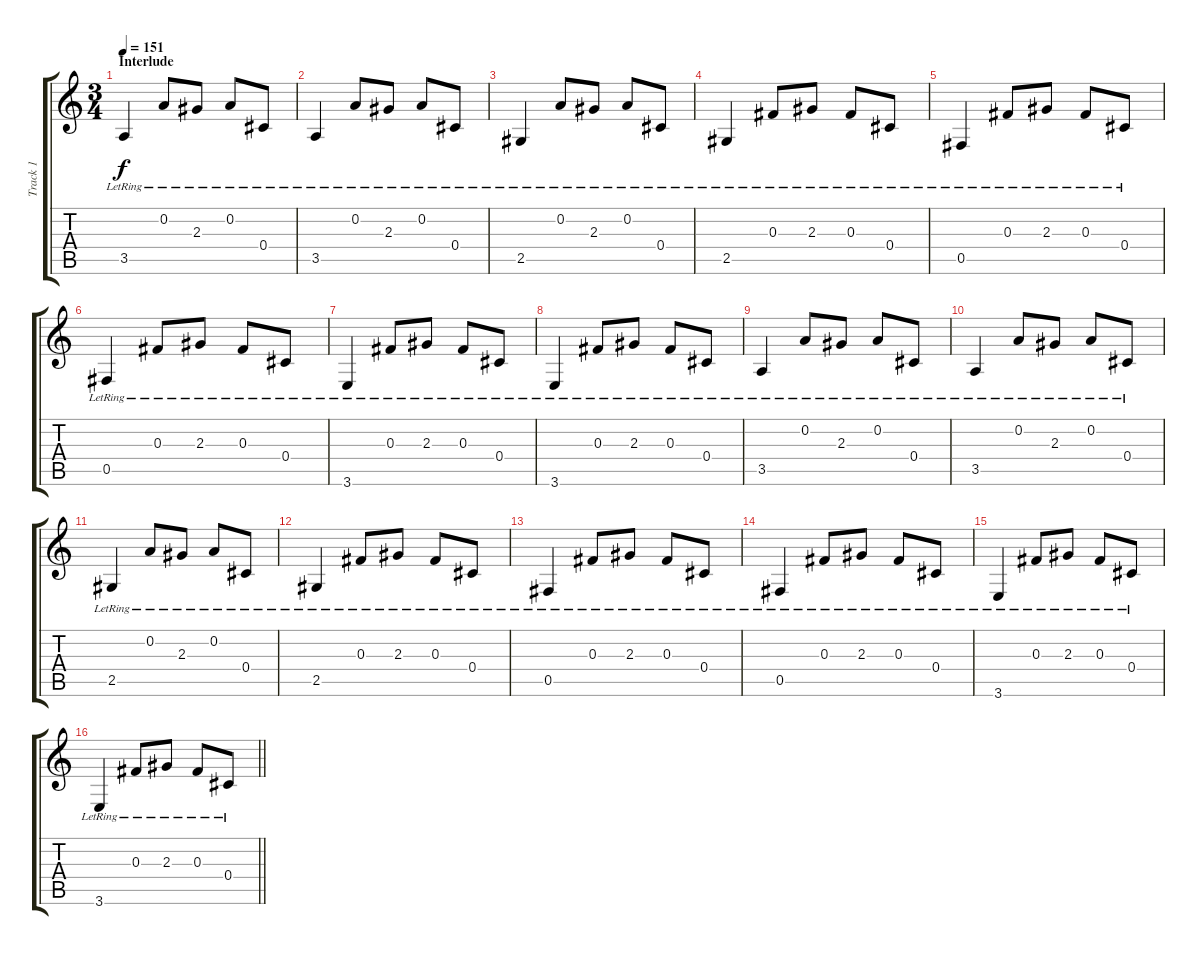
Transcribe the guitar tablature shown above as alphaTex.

\track ("Track 1" "Track 1") {instrument acousticguitarsteel}
\staff {score tabs}
\tuning (Db4 A3 Gb3 Db3 Gb2 Db2) {hide}
\ts (3 4)
\section ("" "Interlude")
\tempo 151
\clef g2
\ks c
3.5{lr}.4{dy f} 0.2{lr}.8 2.3{lr}.8 0.2{lr}.8 0.4{lr}.8 |
3.5{lr}.4 0.2{lr}.8 2.3{lr}.8 0.2{lr}.8 0.4{lr}.8 |
2.5{lr}.4 0.2{lr}.8 2.3{lr}.8 0.2{lr}.8 0.4{lr}.8 |
2.5{lr}.4 0.3{lr}.8 2.3{lr}.8 0.3{lr}.8 0.4{lr}.8 |
0.5{lr}.4 0.3{lr}.8 2.3{lr}.8 0.3{lr}.8 0.4{lr}.8 |
0.5{lr}.4 0.3{lr}.8 2.3{lr}.8 0.3{lr}.8 0.4{lr}.8 |
3.6{lr}.4 0.3{lr}.8 2.3{lr}.8 0.3{lr}.8 0.4{lr}.8 |
3.6{lr}.4 0.3{lr}.8 2.3{lr}.8 0.3{lr}.8 0.4{lr}.8 |
3.5{lr}.4 0.2{lr}.8 2.3{lr}.8 0.2{lr}.8 0.4{lr}.8 |
3.5{lr}.4 0.2{lr}.8 2.3{lr}.8 0.2{lr}.8 0.4{lr}.8 |
2.5{lr}.4 0.2{lr}.8 2.3{lr}.8 0.2{lr}.8 0.4{lr}.8 |
2.5{lr}.4 0.3{lr}.8 2.3{lr}.8 0.3{lr}.8 0.4{lr}.8 |
0.5{lr}.4{volume 11} 0.3{lr}.8 2.3{lr}.8 0.3{lr}.8 0.4{lr}.8 |
0.5{lr}.4 0.3{lr}.8 2.3{lr}.8 0.3{lr}.8 0.4{lr}.8 |
3.6{lr}.4 0.3{lr}.8 2.3{lr}.8 0.3{lr}.8 0.4{lr}.8 |
\barLineRight lightlight
3.6{lr}.4 0.3{lr}.8 2.3{lr}.8 0.3{lr}.8 0.4{lr}.8
